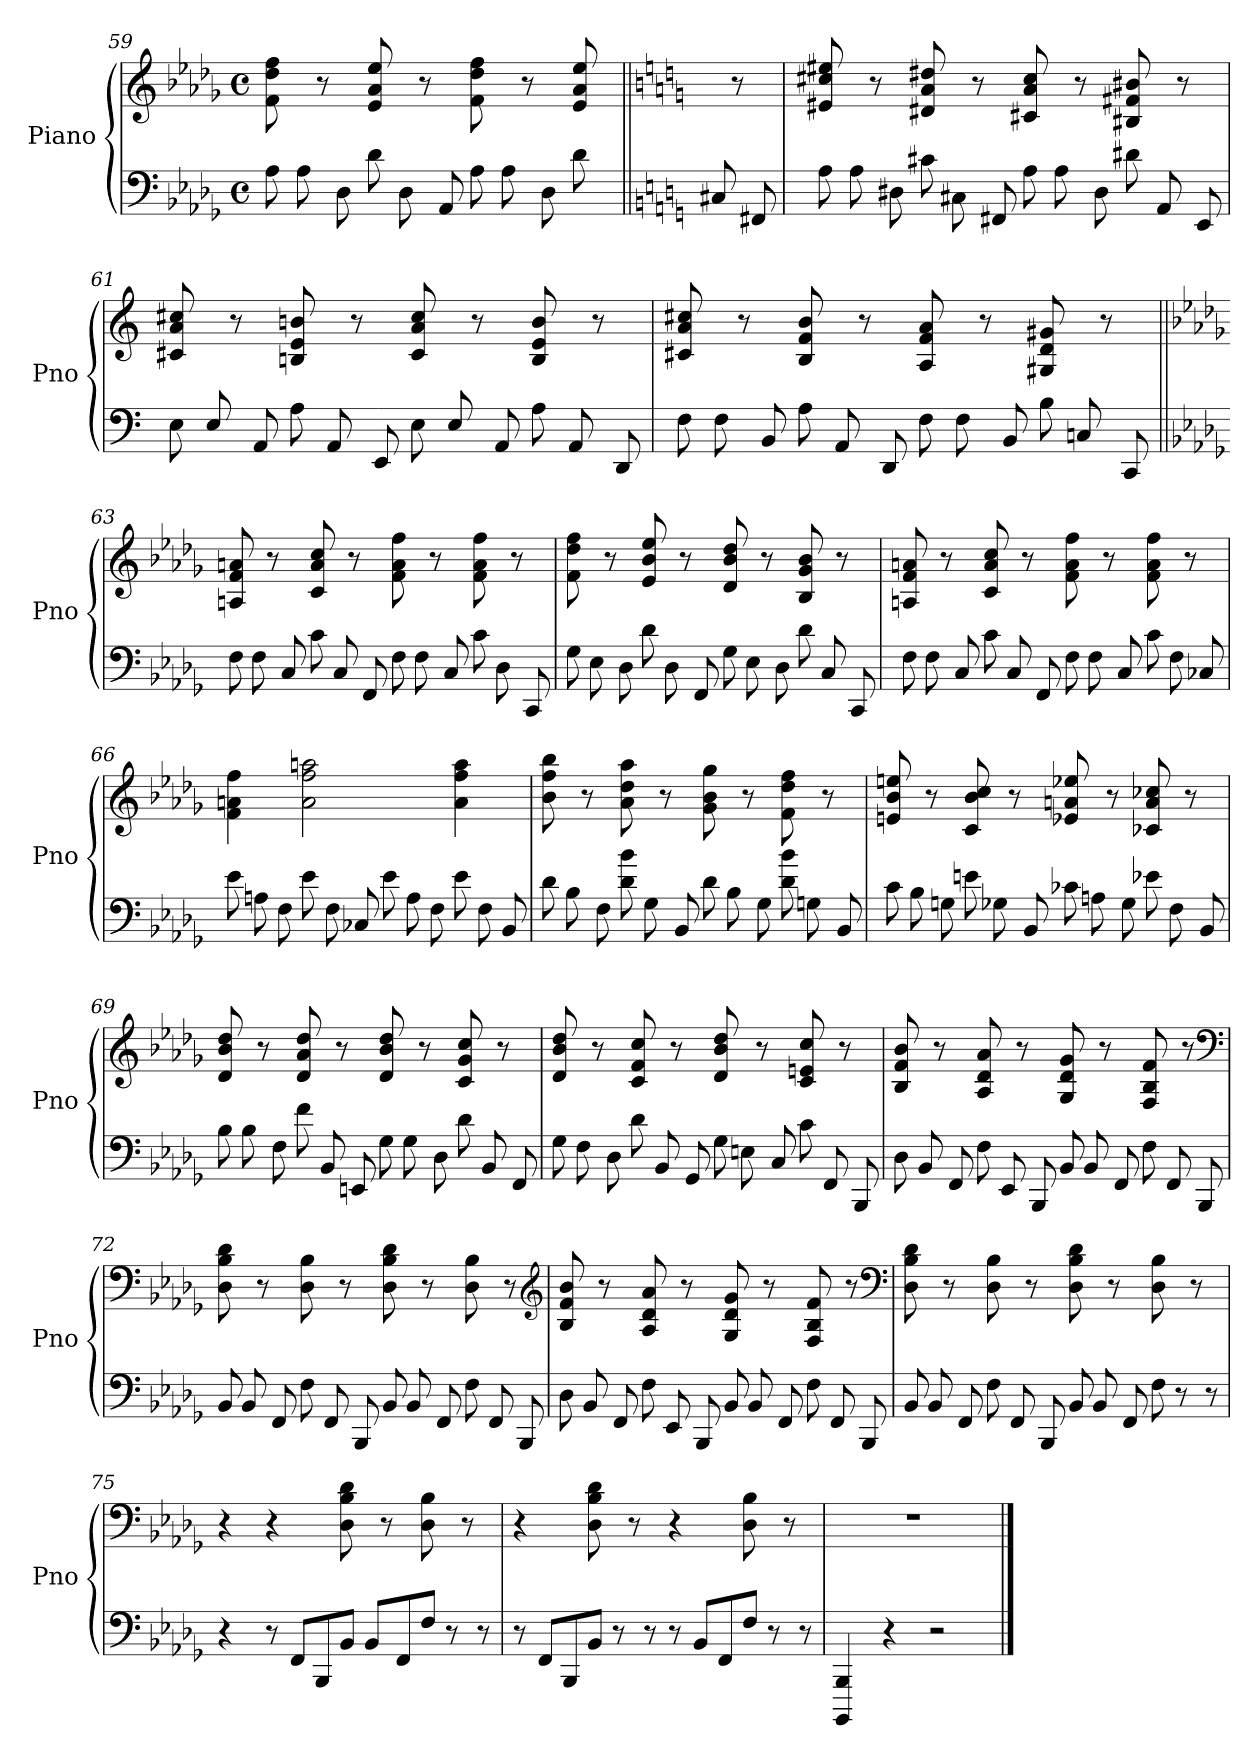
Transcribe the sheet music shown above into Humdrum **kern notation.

**kern	**kern
*part1	*part1
*staff2	*staff1
*I"Piano	*
*I'Pno	*
*clefF4	*clefG2
*k[b-e-a-d-g-]	*k[b-e-a-d-g-]
*M4/4	*M4/4
*met(c)	*met(c)
*Xtuplet	*
=59	=59
12A-	8f 8dd- 8ff
12A-	.
.	8r
12D-	.
12d-	8e- 8a- 8ee-
12D-	.
.	8r
12AA-	.
12A-	8f 8dd- 8ff
12A-	.
.	8r
12D-	.
12d-	8e- 8a- 8ee-
24ryy	.
=||	=||
*k[]	*k[]
12C#X	24ryy
.	8r
12FF#X	.
=60	=60
12A	8e#X 8cc#X 8ee#X
12A	.
.	8r
12D#X	.
12c#X	8d#X 8a 8dd#X
12C#X\	.
.	8r
12FF#X	.
12A	8c#X 8a 8cc#
12A	.
.	8r
12D#	.
12d#X	8B#X 8f#X 8b#X
12AA	.
.	8r
12EE	.
=61	=61
12E	8c#X 8a 8cc#X
12E/	.
.	8r
12AA	.
12A	8Bn 8e 8bn
12AA	.
.	8r
12EE	.
12E	8c# 8a 8cc#
12E/	.
.	8r
12AA	.
12A	8B 8e 8b
12AA	.
.	8r
12DD	.
=62	=62
12F	8c#X 8a 8cc#X
12F	.
.	8r
12BB	.
12A	8B 8f 8b
12AA	.
.	8r
12DD	.
12F	8A 8f 8a
12F	.
.	8r
12BB	.
12B	8G#X 8d 8g#X
12Cn	.
.	8r
12CC	.
=63||	=63||
*k[b-e-a-d-g-]	*k[b-e-a-d-g-]
12F	8An 8f 8an
12F	.
.	8r
12C	.
12c	8c 8a 8cc
12C	.
.	8r
12FF	.
12F	8f 8a 8ff
12F	.
.	8r
12C	.
12c	8f 8a 8ff
12D-	.
.	8r
12CC	.
=64	=64
12G-	8f 8dd- 8ff
12E-	.
.	8r
12D-	.
12d-	8e- 8b- 8ee-
12D-\	.
.	8r
12FF	.
12G-	8d- 8b- 8dd-
12E-	.
.	8r
12D-	.
12d-	8B- 8g- 8b-
12C	.
.	8r
12CC	.
=65	=65
12F	8An 8f 8an
12F	.
.	8r
12C	.
12c	8c 8a 8cc
12C	.
.	8r
12FF	.
12F	8f 8a 8ff
12F	.
.	8r
12C	.
12c	8f 8a 8ff
12F	.
.	8r
12C-X	.
=66	=66
12e-	4f 4an 4ff
12An	.
12F	.
12e-	2a 2ff 2aan
12F	.
12C-X	.
12e-	.
12A	.
12F	.
12e-	4a 4ff 4aa
12F	.
12BB-	.
=67	=67
12d-	8b- 8ff 8bb-
12B-	.
.	8r
12F	.
12d- 12b-	8a- 8dd- 8aa-
12G-	.
.	8r
12BB-	.
12d-	8g- 8b- 8gg-
12B-	.
.	8r
12G-	.
12d- 12b-	8f 8dd- 8ff
12Gn	.
.	8r
12BB-	.
=68	=68
12c	8en 8b- 8een
12B-	.
.	8r
12Gn	.
12en	8c 8b- 8cc
12G-X	.
.	8r
12BB-	.
12c-X	8e-X 8an 8ee-X
12An	.
.	8r
12G-	.
12e-X	8c-X 8a 8cc-X
12F	.
.	8r
12BB-	.
=69	=69
12B-	8d- 8b- 8dd-
12B-	.
.	8r
12F	.
12f	8d- 8a- 8dd-
12BB-	.
.	8r
12EEn	.
12G-	8d- 8b- 8dd-
12G-	.
.	8r
12D-	.
12d-	8c 8g- 8cc
12BB-	.
.	8r
12FF	.
=70	=70
12G-	8d- 8b- 8dd-
12F	.
.	8r
12D-	.
12d-	8c 8f 8cc
12BB-	.
.	8r
12GG-	.
12G-	8d- 8b- 8dd-
12En	.
.	8r
12C	.
12c	8c 8en 8cc
12FF	.
.	8r
12BBB-	.
=71	=71
12D-	8B- 8f 8b-
12BB-	.
.	8r
12FF	.
12F	8A- 8d- 8a-
12EE-	.
.	8r
12BBB-	.
12BB-	8G- 8d- 8g-
12BB-	.
.	8r
12FF	.
12F	8F 8B- 8f
12FF	.
.	8r
12BBB-	.
*	*clefF4
=72	=72
12BB-	8D- 8B- 8d-
12BB-	.
.	8r
12FF	.
12F	8D- 8B-
12FF	.
.	8r
12BBB-	.
12BB-	8D- 8B- 8d-
12BB-	.
.	8r
12FF	.
12F	8D- 8B-
12FF	.
.	8r
12BBB-	.
*	*clefG2
=73	=73
12D-	8B- 8f 8b-
12BB-	.
.	8r
12FF	.
12F	8A- 8d- 8a-
12EE-	.
.	8r
12BBB-	.
12BB-	8G- 8d- 8g-
12BB-	.
.	8r
12FF	.
12F	8F 8B- 8f
12FF	.
.	8r
12BBB-	.
*	*clefF4
=74	=74
12BB-	8D- 8B- 8d-
12BB-	.
.	8r
12FF	.
12F	8D- 8B-
12FF	.
.	8r
12BBB-	.
12BB-	8D- 8B- 8d-
12BB-	.
.	8r
12FF	.
12F	8D- 8B-
12r	.
.	8r
12r	.
=75	=75
4r	4r
12r	4r
12FFL	.
12BBB-	.
12BB-J	8D- 8B- 8d-
12BB-L	.
.	8r
12FF	.
12FJ	8D- 8B-
12r	.
.	8r
12r	.
=76	=76
12r	4r
12FFL	.
12BBB-	.
12BB-J	8D- 8B- 8d-
12r	.
.	8r
12r	.
12r	4r
12BB-L	.
12FF	.
12FJ	8D- 8B-
12r	.
.	8r
12r	.
=77	=77
4BBBB- 4BBB-	1r
4r	.
2r	.
==	==
*-	*-
